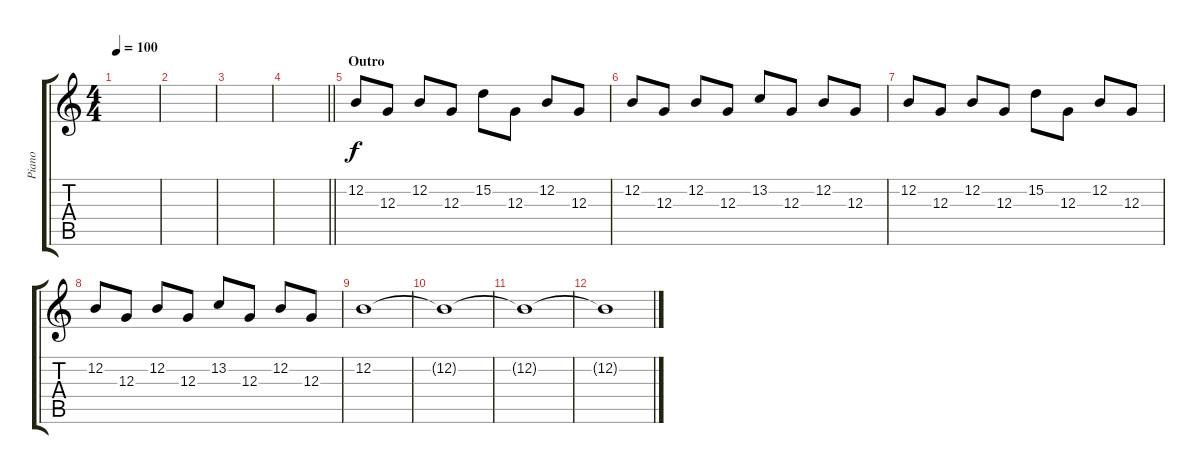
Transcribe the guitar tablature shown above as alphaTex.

\track ("Piano" "Piano") {instrument acousticgrandpiano}
\staff {score tabs}
\tuning (E4 B3 G3 D3 A2 E2) {hide}
\ts (4 4)
\tempo 100
\clef g2
\ks c
|
|
|
\barLineRight lightlight
|
\section ("" "Outro")
12.2.8 12.3.8 12.2.8 12.3.8 15.2.8 12.3.8 12.2.8 12.3.8 |
12.2.8 12.3.8 12.2.8 12.3.8 13.2.8 12.3.8 12.2.8 12.3.8 |
12.2.8 12.3.8 12.2.8 12.3.8 15.2.8 12.3.8 12.2.8 12.3.8 |
12.2.8 12.3.8 12.2.8 12.3.8 13.2.8 12.3.8 12.2.8 12.3.8 |
12.2.1 |
12.2{t}.1 |
12.2{t}.1 |
12.2{t}.1
